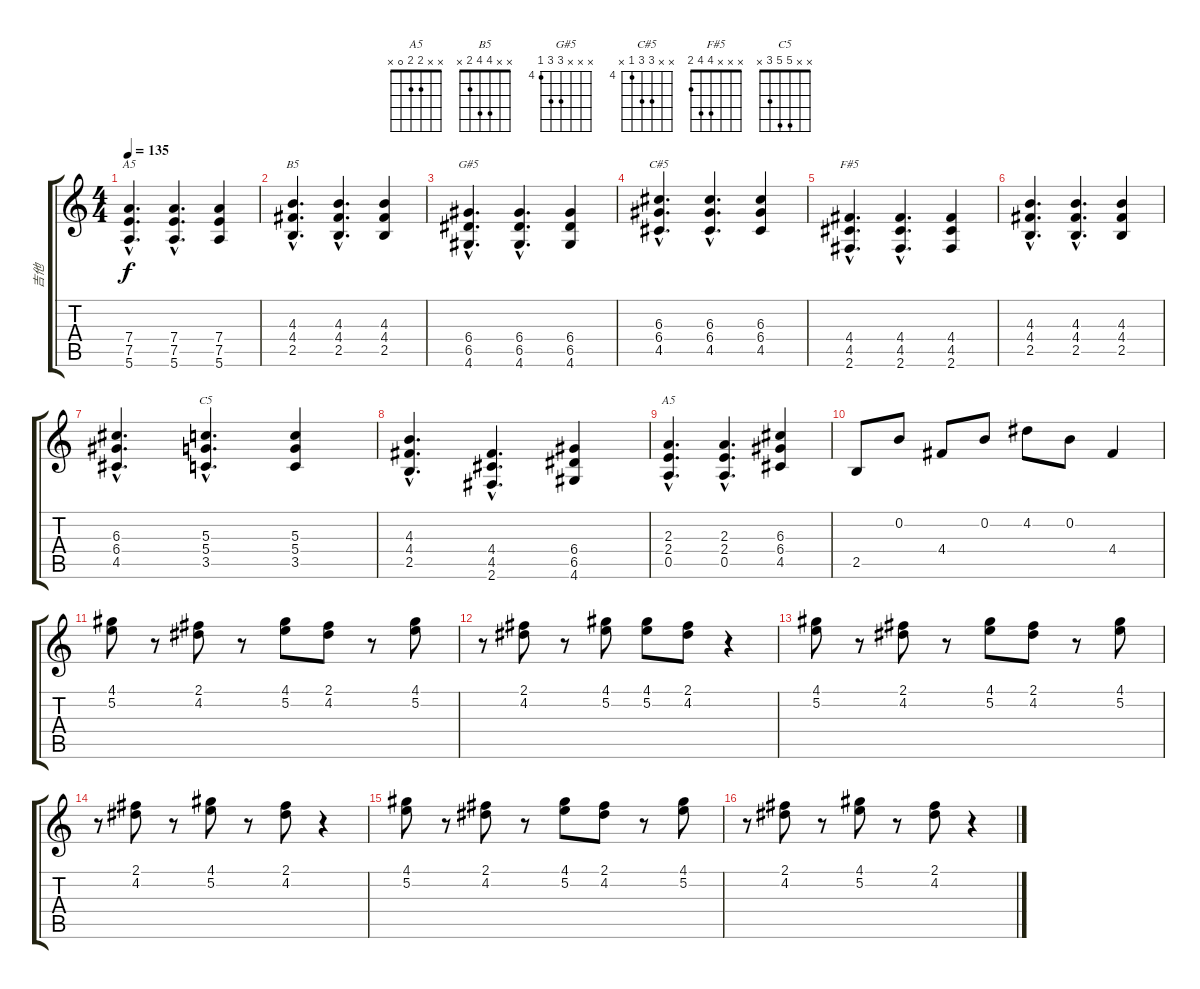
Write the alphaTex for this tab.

\track ("吉他" "吉他") {instrument distortionguitar}
\staff {score tabs}
\tuning (E4 B3 G3 D3 A2 E2) {hide}
\chord ("A5" x x x 7 7 5) {firstfret 5}
\chord ("B5" x x 4 4 2 x)
\chord ("G#5" x x x 6 6 4) {firstfret 4}
\chord ("C#5" x x 6 6 4 x) {firstfret 4}
\chord ("F#5" x x x 4 4 2)
\chord ("C5" x x 5 5 3 x)
\chord ("A5" x x 2 2 0 x)
\ts (4 4)
\tempo 135
\clef g2
\ks c
(7.4{hac} 7.5{hac} 5.6{hac}).4{d ch "A5" dy f} (7.4{hac} 7.5{hac} 5.6{hac}).4{d} (7.4 7.5 5.6).4 |
(4.3{hac} 4.4{hac} 2.5{hac}).4{d ch "B5"} (4.3{hac} 4.4{hac} 2.5{hac}).4{d} (4.3 4.4 2.5).4 |
(6.4{hac} 6.5{hac} 4.6{hac}).4{d ch "G#5"} (6.4{hac} 6.5{hac} 4.6{hac}).4{d} (6.4 6.5 4.6).4 |
(6.3{hac} 6.4{hac} 4.5{hac}).4{d ch "C#5"} (6.3{hac} 6.4{hac} 4.5{hac}).4{d} (6.3 6.4 4.5).4 |
(4.4{hac} 4.5{hac} 2.6{hac}).4{d ch "F#5"} (4.4{hac} 4.5{hac} 2.6{hac}).4{d} (4.4 4.5 2.6).4 |
(4.3{hac} 4.4{hac} 2.5{hac}).4{d} (4.3{hac} 4.4{hac} 2.5{hac}).4{d} (4.3 4.4 2.5).4 |
(6.3{hac} 6.4{hac} 4.5{hac}).4{d} (5.3{hac} 5.4{hac} 3.5{hac}).4{d ch "C5"} (5.3 5.4 3.5).4 |
(4.3{hac} 4.4{hac} 2.5{hac}).4{d} (4.4{hac} 4.5{hac} 2.6{hac}).4{d} (6.4 6.5 4.6).4 |
(2.3{hac} 2.4{hac} 0.5{hac}).4{d ch "A5"} (2.3{hac} 2.4{hac} 0.5{hac}).4{d} (6.3 6.4 4.5).4 |
2.5.8 0.2.8 4.4.8 0.2.8 4.2.8 0.2.8 4.4.4 |
(4.1 5.2).8 r.8 (2.1 4.2).8 r.8 (4.1 5.2).8 (2.1 4.2).8 r.8 (4.1 5.2).8 |
r.8 (2.1 4.2).8 r.8 (4.1 5.2).8 (4.1 5.2).8 (2.1 4.2).8 r.4 |
(4.1 5.2).8 r.8 (2.1 4.2).8 r.8 (4.1 5.2).8 (2.1 4.2).8 r.8 (4.1 5.2).8 |
r.8 (2.1 4.2).8 r.8 (4.1 5.2).8 r.8 (2.1 4.2).8 r.4 |
(4.1 5.2).8 r.8 (2.1 4.2).8 r.8 (4.1 5.2).8 (2.1 4.2).8 r.8 (4.1 5.2).8 |
r.8 (2.1 4.2).8 r.8 (4.1 5.2).8 r.8 (2.1 4.2).8 r.4
